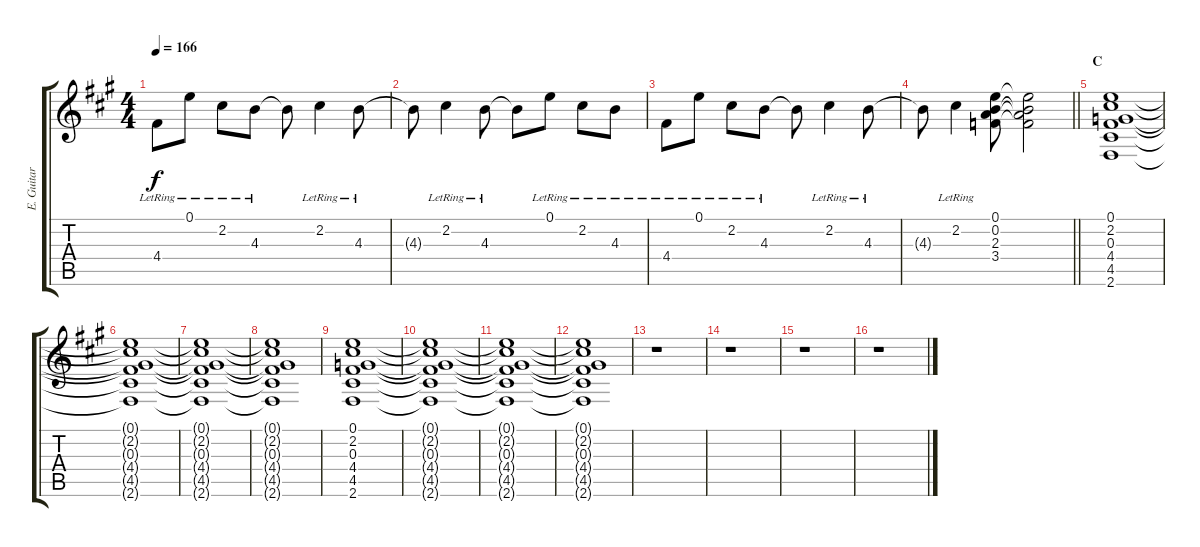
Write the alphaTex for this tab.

\track ("E. Guitar II" "E. Guitar ") {instrument electricguitarclean}
\staff {score tabs}
\tuning (E4 B3 G3 D3 A2 E2) {hide}
\ts (4 4)
\tempo 166
\clef g2
\ks a
4.4{lr}.8{dy f} 0.1{lr}.8 2.2{lr}.8 4.3{lr}.8 4.3{t}.8 2.2{lr}.4 4.3{lr}.8 |
4.3{t}.8 2.2{lr}.4 4.3{lr}.8 4.3{t}.8 0.1{lr}.8 2.2{lr}.8 4.3{lr}.8 |
4.4{lr}.8 0.1{lr}.8 2.2{lr}.8 4.3{lr}.8 4.3{t}.8 2.2{lr}.4 4.3{lr}.8 |
\barLineRight lightlight
4.3{t}.8 2.2{lr}.4 (0.1 0.2 2.3 3.4).8 (0.1{t} 0.2{t} 2.3{t} 3.4{t}).2 |
\section ("" "C")
(0.1 2.2 0.3 4.4 4.5 2.6).1 |
(0.1{t} 2.2{t} 0.3{t} 4.4{t} 4.5{t} 2.6{t}).1 |
(0.1{t} 2.2{t} 0.3{t} 4.4{t} 4.5{t} 2.6{t}).1 |
(0.1{t} 2.2{t} 0.3{t} 4.4{t} 4.5{t} 2.6{t}).1 |
(0.1 2.2 0.3 4.4 4.5 2.6).1 |
(0.1{t} 2.2{t} 0.3{t} 4.4{t} 4.5{t} 2.6{t}).1 |
(0.1{t} 2.2{t} 0.3{t} 4.4{t} 4.5{t} 2.6{t}).1 |
(0.1{t} 2.2{t} 0.3{t} 4.4{t} 4.5{t} 2.6{t}).1 |
r.1 |
r.1 |
r.1 |
r.1
